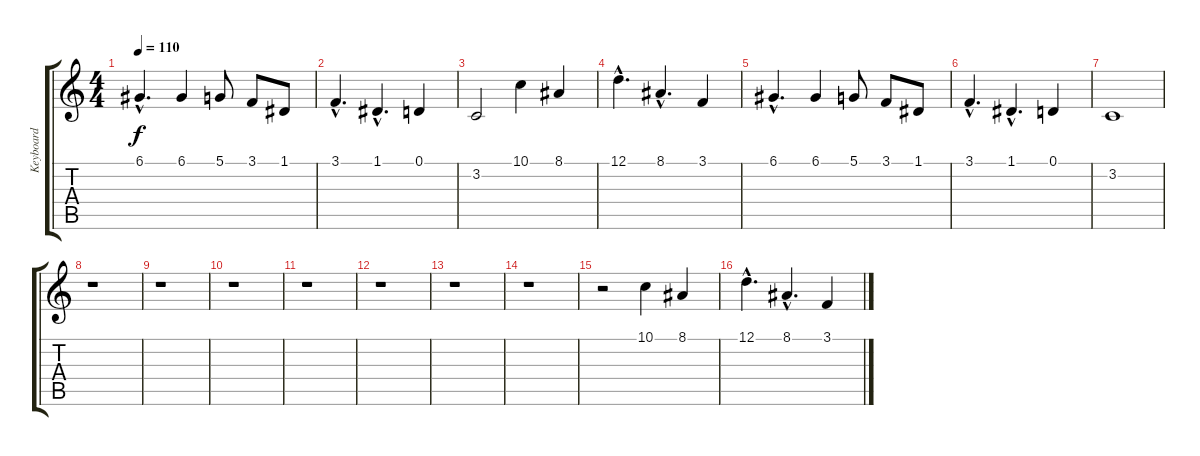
\track ("Keyboard" "Keyboard") {instrument vibraphone}
\staff {score tabs}
\tuning (D4 A3 F3 C3 G2 C2) {hide}
\ts (4 4)
\tempo 110
\clef g2
\ks c
6.1{hac}.4{d dy f} 6.1.4 5.1.8 3.1.8 1.1.8 |
3.1{hac}.4{d} 1.1{hac}.4{d} 0.1.4 |
3.2.2 10.1.4 8.1.4 |
12.1{hac}.4{d} 8.1{hac}.4{d} 3.1.4 |
6.1{hac}.4{d} 6.1.4 5.1.8 3.1.8 1.1.8 |
3.1{hac}.4{d} 1.1{hac}.4{d} 0.1.4 |
3.2.1 |
r.1 |
r.1 |
r.1 |
r.1 |
r.1 |
r.1 |
r.1 |
r.2 10.1.4 8.1.4 |
12.1{hac}.4{d} 8.1{hac}.4{d} 3.1.4
